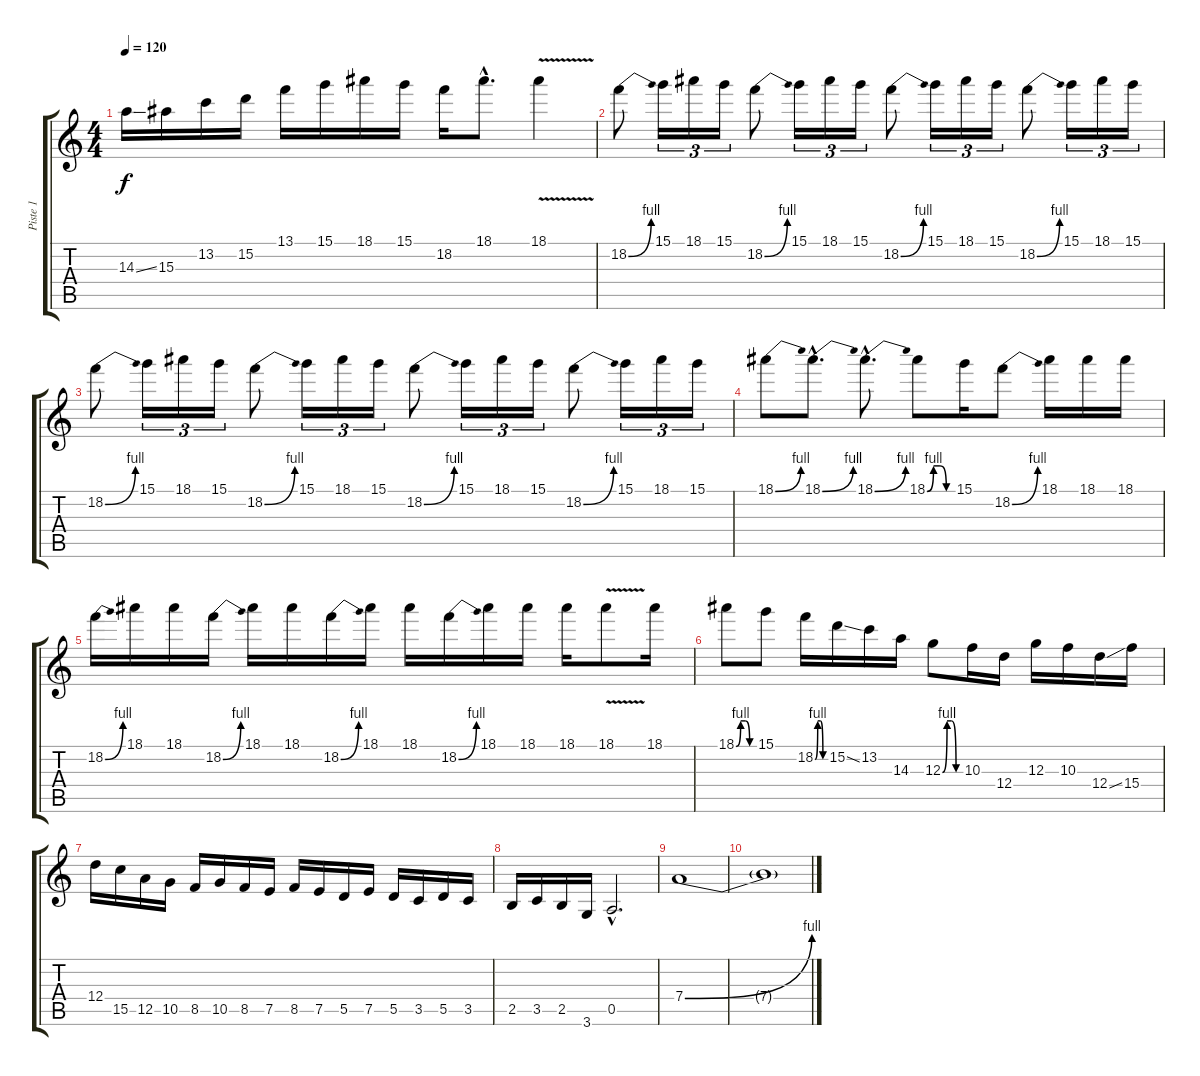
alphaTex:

\track ("Piste 1" "Piste 1") {instrument overdrivenguitar}
\staff {score tabs}
\tuning (E4 B3 G3 D3 A2 E2) {hide}
\ts (4 4)
\tempo 120
\clef g2
\ks c
14.3{ss}.16{dy f} 15.3.16 13.2.16 15.2.16 13.1.16 15.1.16 18.1.16 15.1.16 18.2.16 18.1{hac}.8{d} 18.1{v}.4 |
18.2{be (bend 0 0 60 4)}.8 15.1.16{tu (3 2)} 18.1.16{tu (3 2)} 15.1.16{tu (3 2)} 18.2{be (bend 0 0 60 4)}.8 15.1.16{tu (3 2)} 18.1.16{tu (3 2)} 15.1.16{tu (3 2)} 18.2{be (bend 0 0 60 4)}.8 15.1.16{tu (3 2)} 18.1.16{tu (3 2)} 15.1.16{tu (3 2)} 18.2{be (bend 0 0 60 4)}.8 15.1.16{tu (3 2)} 18.1.16{tu (3 2)} 15.1.16{tu (3 2)} |
18.2{be (bend 0 0 60 4)}.8 15.1.16{tu (3 2)} 18.1.16{tu (3 2)} 15.1.16{tu (3 2)} 18.2{be (bend 0 0 60 4)}.8 15.1.16{tu (3 2)} 18.1.16{tu (3 2)} 15.1.16{tu (3 2)} 18.2{be (bend 0 0 60 4)}.8 15.1.16{tu (3 2)} 18.1.16{tu (3 2)} 15.1.16{tu (3 2)} 18.2{be (bend 0 0 60 4)}.8 15.1.16{tu (3 2)} 18.1.16{tu (3 2)} 15.1.16{tu (3 2)} |
18.1{be (bend 0 0 60 4)}.8 18.1{be (bend 0 0 60 4) hac}.8{d} 18.1{be (bend 0 0 60 4) hac}.8{d} 18.1{be (custom 0 0 15 4 30 4 45 0 60 0)}.8 15.1.16 18.2{be (bend 0 0 60 4)}.8 18.1.16 18.1.16 18.1.16 |
18.2{be (bend 0 0 60 4)}.16 18.1.16 18.1.16 18.2{be (bend 0 0 60 4)}.16 18.1.16 18.1.16 18.2{be (bend 0 0 60 4)}.16 18.1.16 18.1.16 18.2{be (bend 0 0 60 4)}.16 18.1.16 18.1.16 18.1.16 18.1{v}.8 18.1.16 |
18.1{be (custom 0 0 15 4 30 4 45 0 60 0)}.8 15.1.8 18.2{be (custom 0 0 15 4 30 4 45 0 60 0)}.16 15.2{ss}.16 13.2.16 14.3.16 12.3{be (custom 0 0 15 4 30 4 45 0 60 0)}.8 10.3.16 12.4.16 12.3.16 10.3.16 12.4{ss}.16 15.4.16 |
12.4.16 15.5.16 12.5.16 10.5.16 8.5.16 10.5.16 8.5.16 7.5.16 8.5.16 7.5.16 5.5.16 7.5.16 5.5.16 3.5.16 5.5.16 3.5.16 |
2.5.16 3.5.16 2.5.16 3.6.16 0.5{hac}.2{d} |
7.4{be (bend 0 0 60 4)}.1 |
7.4{t}.1
